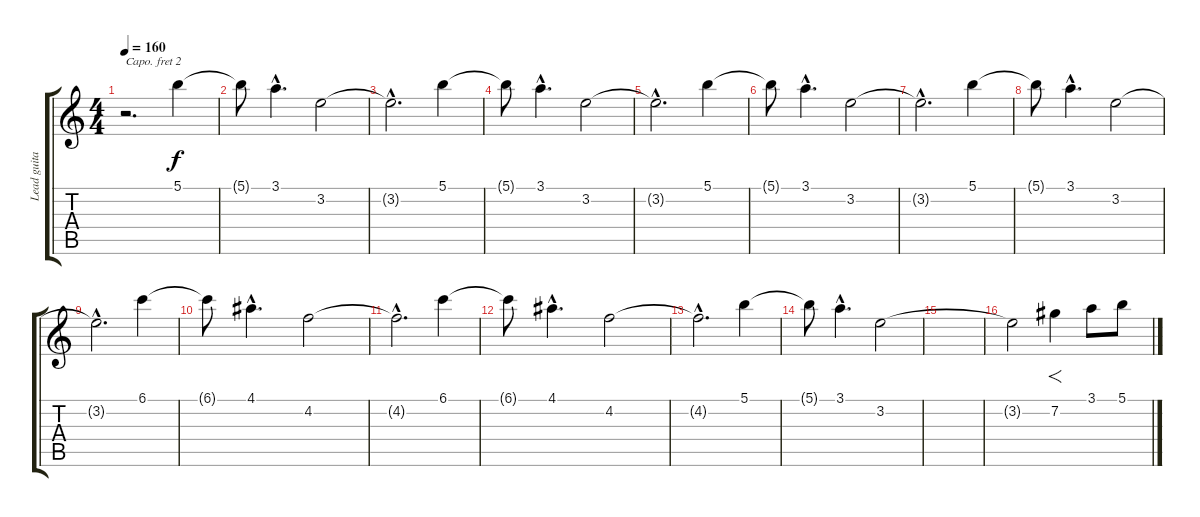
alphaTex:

\track ("Lead guitar" "Lead guita") {instrument electricguitarjazz}
\staff {score tabs}
\capo 2
\tuning (E4 B3 G3 D3 A2 E2) {hide}
\ts (4 4)
\tempo 160
\clef g2
\ks c
r.2{d dy f volume 11 balance 16 instrument electricguitarjazz} 5.1.4 |
5.1{t}.8 3.1{hac}.4{d} 3.2.2 |
3.2{hac t}.2{d volume 11 balance 16 instrument electricguitarjazz} 5.1.4 |
5.1{t}.8 3.1{hac}.4{d} 3.2.2 |
3.2{hac t}.2{d volume 11 balance 16 instrument electricguitarjazz} 5.1.4 |
5.1{t}.8 3.1{hac}.4{d} 3.2.2 |
3.2{hac t}.2{d volume 11 balance 16 instrument electricguitarjazz} 5.1.4 |
5.1{t}.8 3.1{hac}.4{d} 3.2.2 |
3.2{hac t}.2{d volume 11 balance 16 instrument electricguitarjazz} 6.1.4 |
6.1{t}.8 4.1{hac}.4{d} 4.2.2 |
4.2{hac t}.2{d volume 11 balance 16 instrument electricguitarjazz} 6.1.4 |
6.1{t}.8 4.1{hac}.4{d} 4.2.2 |
4.2{hac t}.2{d volume 11 balance 16 instrument electricguitarjazz} 5.1.4 |
5.1{t}.8 3.1{hac}.4{d} 3.2.2 |
|
3.2{t}.2{volume 11 balance 16 instrument electricguitarjazz} 7.2.4{f} 3.1.8 5.1.8
